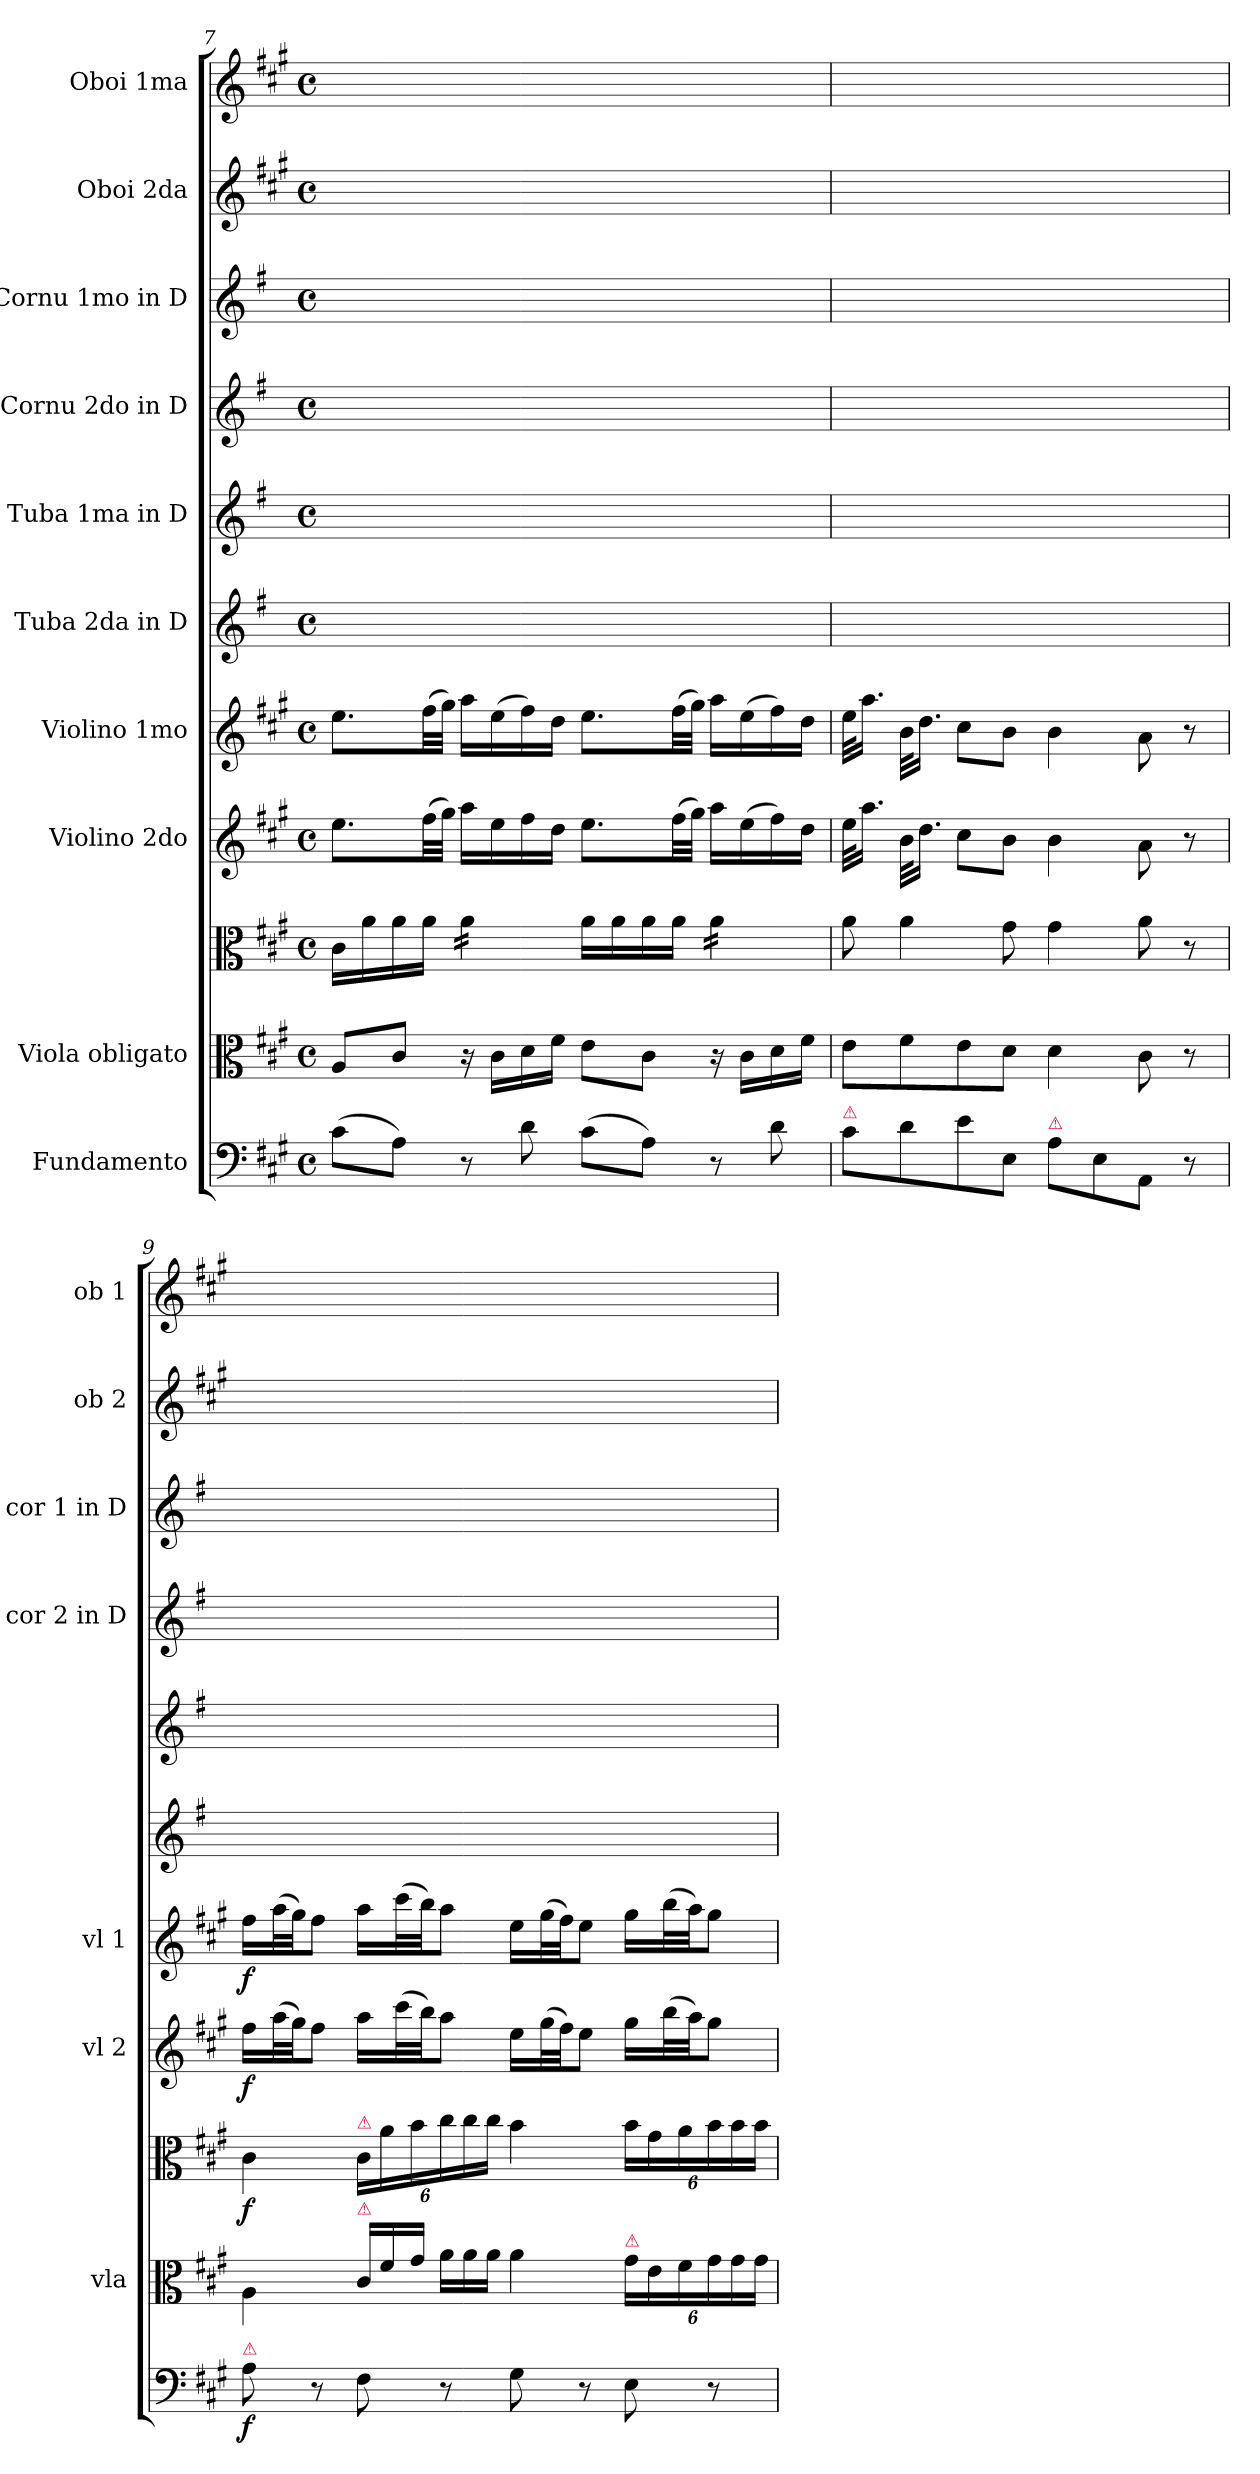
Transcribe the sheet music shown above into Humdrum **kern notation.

**kern	**dynam	**kern	**kern	**dynam	**kern	**dynam	**kern	**dynam	**kern	**kern	**kern	**kern	**kern	**kern
*part11	*part11	*part10	*part9	*part9	*part8	*part8	*part7	*part7	*part6	*part5	*part4	*part3	*part2	*part1
*staff11	*staff11	*staff10	*staff9	*staff9	*staff8	*staff8	*staff7	*staff7	*staff6	*staff5	*staff4	*staff3	*staff2	*staff1
*I"Fundamento	*	*I"Viola obligato	*	*	*I"Violino 2do	*	*I"Violino 1mo	*	*I"Tuba 2da in D	*I"Tuba 1ma in D	*I"Cornu 2do in D	*I"Cornu 1mo in D	*I"Oboi 2da	*I"Oboi 1ma
*	*	*I'vla	*	*	*I'vl 2	*	*I'vl 1	*	*	*	*I'cor 2 in D	*I'cor 1 in D	*I'ob 2	*I'ob 1
*clefF4	*	*clefC3	*clefC3	*	*clefG2	*	*clefG2	*	*clefG2	*clefG2	*clefG2	*clefG2	*clefG2	*clefG2
*	*	*	*	*	*	*	*	*	*ITrd-1c-2	*ITrd-1c-2	*ITrd6c10	*ITrd6c10	*	*
*k[f#c#g#]	*	*k[f#c#g#]	*k[f#c#g#]	*	*k[f#c#g#]	*	*k[f#c#g#]	*	*k[f#c#g#]	*k[f#c#g#]	*k[f#c#g#]	*k[f#c#g#]	*k[f#c#g#]	*k[f#c#g#]
*M4/4	*	*M4/4	*M4/4	*	*M4/4	*	*M4/4	*	*M4/4	*M4/4	*M4/4	*M4/4	*M4/4	*M4/4
*met(c)	*	*met(c)	*met(c)	*	*met(c)	*	*met(c)	*	*met(c)	*met(c)	*met(c)	*met(c)	*met(c)	*met(c)
=7	=7	=7	=7	=7	=7	=7	=7	=7	=7	=7	=7	=7	=7	=7
(8c#\L	.	8A/L	16c#\LL	.	8.ee\L	.	8.ee\L	.	1ryy	1ryy	1ryy	1ryy	1ryy	1ryy
.	.	.	16a\	.	.	.	.	.	.	.	.	.	.	.
8A\J)	.	8c#/J	16a\	.	.	.	.	.	.	.	.	.	.	.
.	.	.	16a\JJ	.	(32ff#\LL	.	(32ff#\LL	.	.	.	.	.	.	.
.	.	.	.	.	32gg#\JJJ)	.	32gg#\JJJ)	.	.	.	.	.	.	.
*	*	*	*tremolo	*	*	*	*	*	*	*	*	*	*	*
8r	.	16r	16a\LL	.	16aa\LL	.	16aa\LL	.	.	.	.	.	.	.
.	.	16c#\LL	16a\	.	16ee\	.	(16ee\	.	.	.	.	.	.	.
8d\	.	16d\	16a\	.	16ff#\	.	16ff#\)	.	.	.	.	.	.	.
.	.	16f#\JJ	16a\JJ	.	16dd\JJ	.	16dd\JJ	.	.	.	.	.	.	.
*	*	*	*Xtremolo	*	*	*	*	*	*	*	*	*	*	*
(8c#\L	.	8e\L	16a\LL	.	8.ee\L	.	8.ee\L	.	.	.	.	.	.	.
.	.	.	16a\	.	.	.	.	.	.	.	.	.	.	.
8A\J)	.	8c#\J	16a\	.	.	.	.	.	.	.	.	.	.	.
.	.	.	16a\JJ	.	(32ff#\LL	.	(32ff#\LL	.	.	.	.	.	.	.
.	.	.	.	.	32gg#\JJJ)	.	32gg#\JJJ)	.	.	.	.	.	.	.
*	*	*	*tremolo	*	*	*	*	*	*	*	*	*	*	*
8r	.	16r	16a\LL	.	16aa\LL	.	16aa\LL	.	.	.	.	.	.	.
.	.	16c#\LL	16a\	.	(16ee\	.	(16ee\	.	.	.	.	.	.	.
8d\	.	16d\	16a\	.	16ff#\)	.	16ff#\)	.	.	.	.	.	.	.
.	.	16f#\JJ	16a\JJ	.	16dd\JJ	.	16dd\JJ	.	.	.	.	.	.	.
*	*	*	*Xtremolo	*	*	*	*	*	*	*	*	*	*	*
=8	=8	=8	=8	=8	=8	=8	=8	=8	=8	=8	=8	=8	=8	=8
!LO:TX:a:color=crimson:t=⚠	!	!	!	!	!	!	!	!	!	!	!	!	!	!
8c#\L	.	8e\L	8a\	.	32ee\KLL	.	32ee\KLL	.	1ryy	1ryy	1ryy	1ryy	1ryy	1ryy
.	.	.	.	.	16.aa\JJ	.	16.aa\JJ	.	.	.	.	.	.	.
8d\	.	8f#\	4a\	.	32b\KLL	.	32b\KLL	.	.	.	.	.	.	.
.	.	.	.	.	16.dd\JJ	.	16.dd\JJ	.	.	.	.	.	.	.
8e\	.	8e\	.	.	8cc#\L	.	8cc#\L	.	.	.	.	.	.	.
8E/J	.	8d\J	8g#\	.	8b\J	.	8b\J	.	.	.	.	.	.	.
!LO:TX:a:color=crimson:t=⚠	!	!	!	!	!	!	!	!	!	!	!	!	!	!
8A\L	.	4d\	4g#\	.	4b\	.	4b\	.	.	.	.	.	.	.
8E\	.	.	.	.	.	.	.	.	.	.	.	.	.	.
8AA/J	.	8c#\	8a\	.	8a\	.	8a\	.	.	.	.	.	.	.
8r	.	8r	8r	.	8r	.	8r	.	.	.	.	.	.	.
=9	=9	=9	=9	=9	=9	=9	=9	=9	=9	=9	=9	=9	=9	=9
!LO:TX:a:color=crimson:t=⚠	!	!	!	!	!	!	!	!	!	!	!	!	!	!
8A\	f	4A\	4c#\	f	16ff#\LL	f	16ff#\LL	f	1ryy	1ryy	1ryy	1ryy	1ryy	1ryy
.	.	.	.	.	(32aa\L	.	(32aa\L	.	.	.	.	.	.	.
.	.	.	.	.	32gg#\JJ)	.	32gg#\JJ)	.	.	.	.	.	.	.
8r	.	.	.	.	8ff#\J	.	8ff#\J	.	.	.	.	.	.	.
*	*	*Xtuplet	*	*	*	*	*	*	*	*	*	*	*	*
!	!	!	!LO:TX:a:color=crimson:t=⚠	!	!	!	!	!	!	!	!	!	!	!
!	!	!LO:TX:a:color=crimson:t=⚠	!	!	!	!	!	!	!	!	!	!	!	!
8F#\	.	24c#/LL	24c#\LL	.	16aa\LL	.	16aa\LL	.	.	.	.	.	.	.
.	.	24f#/	24a\	.	.	.	.	.	.	.	.	.	.	.
.	.	.	.	.	(32ccc#\L	.	(32ccc#\L	.	.	.	.	.	.	.
.	.	24g#/JJ	24b\	.	.	.	.	.	.	.	.	.	.	.
.	.	.	.	.	32bb\JJ)	.	32bb\JJ)	.	.	.	.	.	.	.
8r	.	24a\LL	24cc#\	.	8aa\J	.	8aa\J	.	.	.	.	.	.	.
.	.	24a\	24cc#\	.	.	.	.	.	.	.	.	.	.	.
.	.	24a\JJ	24cc#\JJ	.	.	.	.	.	.	.	.	.	.	.
8G#\	.	4a\	4b\	.	16ee\LL	.	16ee\LL	.	.	.	.	.	.	.
.	.	.	.	.	(32gg#\L	.	(32gg#\L	.	.	.	.	.	.	.
.	.	.	.	.	32ff#\JJ)	.	32ff#\JJ)	.	.	.	.	.	.	.
8r	.	.	.	.	8ee\J	.	8ee\J	.	.	.	.	.	.	.
*	*	*tuplet	*	*	*	*	*	*	*	*	*	*	*	*
!	!	!LO:TX:a:color=crimson:t=⚠	!	!	!	!	!	!	!	!	!	!	!	!
8E\	.	24g#\LL	24b\LL	.	16gg#\LL	.	16gg#\LL	.	.	.	.	.	.	.
.	.	24e\	24g#\	.	.	.	.	.	.	.	.	.	.	.
.	.	.	.	.	(32bb\L	.	(32bb\L	.	.	.	.	.	.	.
.	.	24f#\	24a\	.	.	.	.	.	.	.	.	.	.	.
.	.	.	.	.	32aa\JJ)	.	32aa\JJ)	.	.	.	.	.	.	.
8r	.	24g#\	24b\	.	8gg#\J	.	8gg#\J	.	.	.	.	.	.	.
.	.	24g#\	24b\	.	.	.	.	.	.	.	.	.	.	.
.	.	24g#\JJ	24b\JJ	.	.	.	.	.	.	.	.	.	.	.
=	=	=	=	=	=	=	=	=	=	=	=	=	=	=
*-	*-	*-	*-	*-	*-	*-	*-	*-	*-	*-	*-	*-	*-	*-
